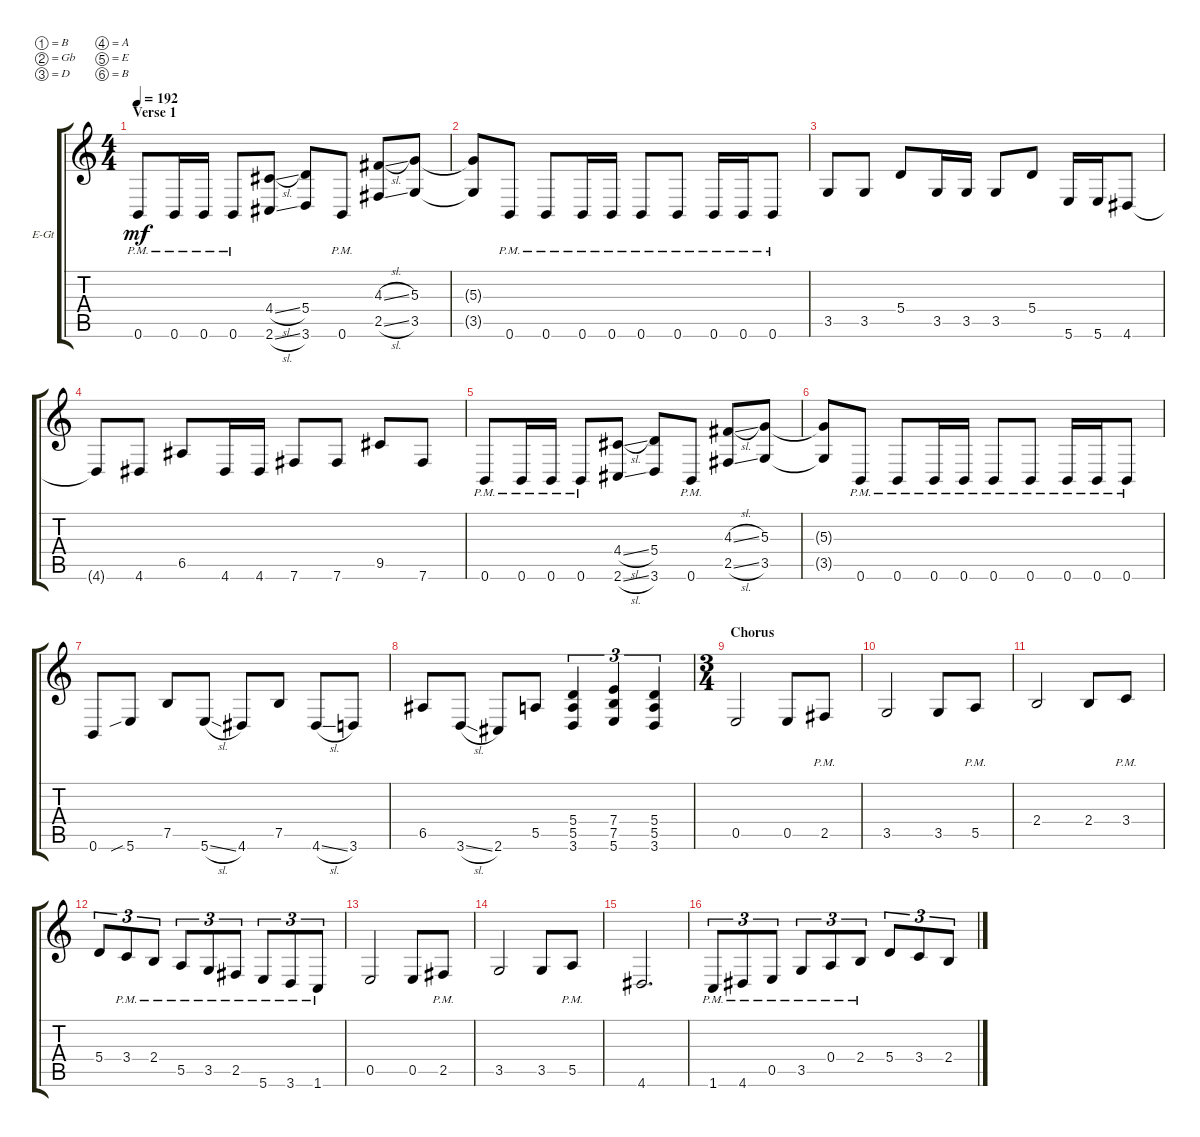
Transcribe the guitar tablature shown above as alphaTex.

\bracketExtendMode groupsimilarinstruments
\firstSystemTrackNameOrientation horizontal
\otherSystemsTrackNameOrientation horizontal
\track ("Electric Guitar 1" "E-Gt") {instrument distortionguitar}
\staff {score tabs}
\tuning (B3 Gb3 D3 A2 E2 B1)
\ts (4 4)
\section ("" "Verse 1")
\tempo 192
\clef g2
\ks c
0.6{pm}.8{dy mf} 0.6{pm}.16 0.6{pm}.16 0.6{pm}.8 (2.6{sl} 4.4{sl}).8 (3.6 5.4).8 0.6{pm}.8 (2.5{sl} 4.3{sl}).8 (3.5 5.3).8 |
(3.5{t} 5.3{t}).8 0.6{pm}.8 0.6{pm}.8 0.6{pm}.16 0.6{pm}.16 0.6{pm}.8 0.6{pm}.8 0.6{pm}.16 0.6{pm}.16 0.6{pm}.8 |
3.5.8 3.5.8 5.4.8 3.5.16 3.5.16 3.5.8 5.4.8 5.6.16 5.6.16 4.6.8 |
4.6{t}.8 4.6.8 6.5.8 4.6.16 4.6.16 7.6.8 7.6.8 9.5.8 7.6.8 |
0.6{pm}.8 0.6{pm}.16 0.6{pm}.16 0.6{pm}.8 (2.6{sl} 4.4{sl}).8 (3.6 5.4).8 0.6{pm}.8 (2.5{sl} 4.3{sl}).8 (3.5 5.3).8 |
(3.5{t} 5.3{t}).8 0.6{pm}.8 0.6{pm}.8 0.6{pm}.16 0.6{pm}.16 0.6{pm}.8 0.6{pm}.8 0.6{pm}.16 0.6{pm}.16 0.6{pm}.8 |
0.6.8 5.6{sib}.8 7.5.8 5.6{sl}.8 4.6.8 7.5.8 4.6{sl}.8 3.6.8 |
6.5.8 3.6{sl}.8 2.6.8 5.5.8 (3.6 5.5 5.4).4{tu (3 2)} (5.6 7.5 7.4).4{tu (3 2)} (3.6 5.5 5.4).4{tu (3 2)} |
\ts (3 4)
\section ("" "Chorus")
0.5.2 0.5.8 2.5{pm}.8 |
3.5.2 3.5.8 5.5{pm}.8 |
2.4.2 2.4.8 3.4{pm}.8 |
5.4.8{tu (3 2)} 3.4{pm}.8{tu (3 2)} 2.4{pm}.8{tu (3 2)} 5.5{pm}.8{tu (3 2)} 3.5{pm}.8{tu (3 2)} 2.5{pm}.8{tu (3 2)} 5.6{pm}.8{tu (3 2)} 3.6{pm}.8{tu (3 2)} 1.6{pm}.8{tu (3 2)} |
0.5.2 0.5.8 2.5{pm}.8 |
3.5.2 3.5.8 5.5{pm}.8 |
4.6.2{d} |
1.6{pm}.8{tu (3 2)} 4.6{pm}.8{tu (3 2)} 0.5{pm}.8{tu (3 2)} 3.5{pm}.8{tu (3 2)} 0.4{pm}.8{tu (3 2)} 2.4{pm}.8{tu (3 2)} 5.4.8{tu (3 2)} 3.4.8{tu (3 2)} 2.4.8{tu (3 2)}
